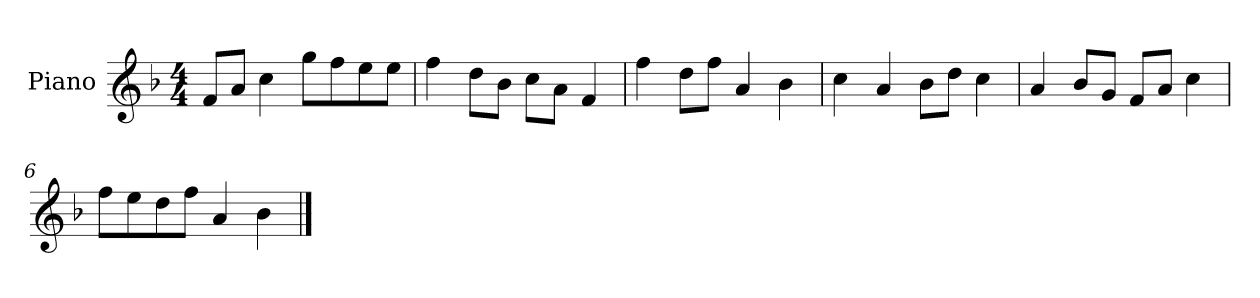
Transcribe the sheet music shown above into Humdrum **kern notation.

**kern
*part1
*staff1
*I"Piano
*I'P-no
*clefG2
*k[b-]
*M4/4
*MM90
=1
8f/L
8a/J
4cc\
8gg\L
8ff\
8ee\
8ee\J
=2
4ff\
8dd\L
8b-\J
8cc\L
8a\J
4f/
=3
4ff\
8dd\L
8ff\J
4a/
4b-\
=4
4cc\
4a/
8b-\L
8dd\J
4cc\
=5
4a/
8b-/L
8g/J
8f/L
8a/J
4cc\
=6
8ff\L
8ee\
8dd\
8ff\J
4a/
4b-\
==
*-
